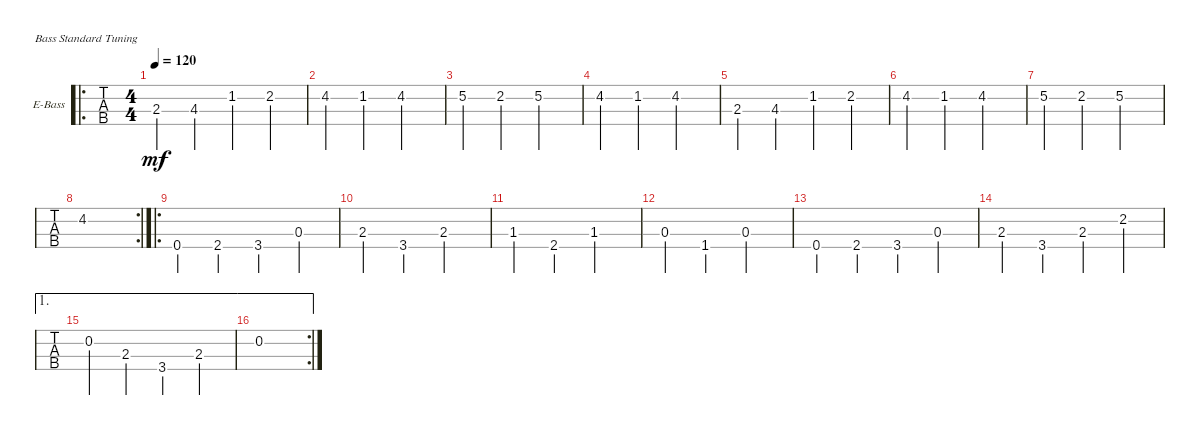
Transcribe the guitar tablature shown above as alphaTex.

\bracketExtendMode groupsimilarinstruments
\firstSystemTrackNameOrientation horizontal
\otherSystemsTrackNameOrientation horizontal
\track ("Electric Bass" "E-Bass") {instrument electricbassfinger}
\staff {tabs}
\tuning (G2 D2 A1 E1)
\ro
\ts (4 4)
\tempo 120
\clef f4
\ks c
2.3.4{dy mf} 4.3.4 1.2.4 2.2.4 |
4.2.4 1.2.4 4.2.2 |
5.2.4 2.2.4 5.2.2 |
4.2.4 1.2.4 4.2.2 |
2.3.4 4.3.4 1.2.4 2.2.4 |
4.2.4 1.2.4 4.2.2 |
5.2.4 2.2.4 5.2.2 |
\rc 2
4.2.1 |
\ro
0.4.4 2.4.4 3.4.4 0.3.4 |
2.3.4 3.4.4 2.3.2 |
1.3.4 2.4.4 1.3.2 |
0.3.4 1.4.4 0.3.2 |
0.4.4 2.4.4 3.4.4 0.3.4 |
2.3.4 3.4.4 2.3.4 2.2.4 |
\ae 1
0.2.4 2.3.4 3.4.4 2.3.4 |
\ae 1
\rc 2
0.2.1
